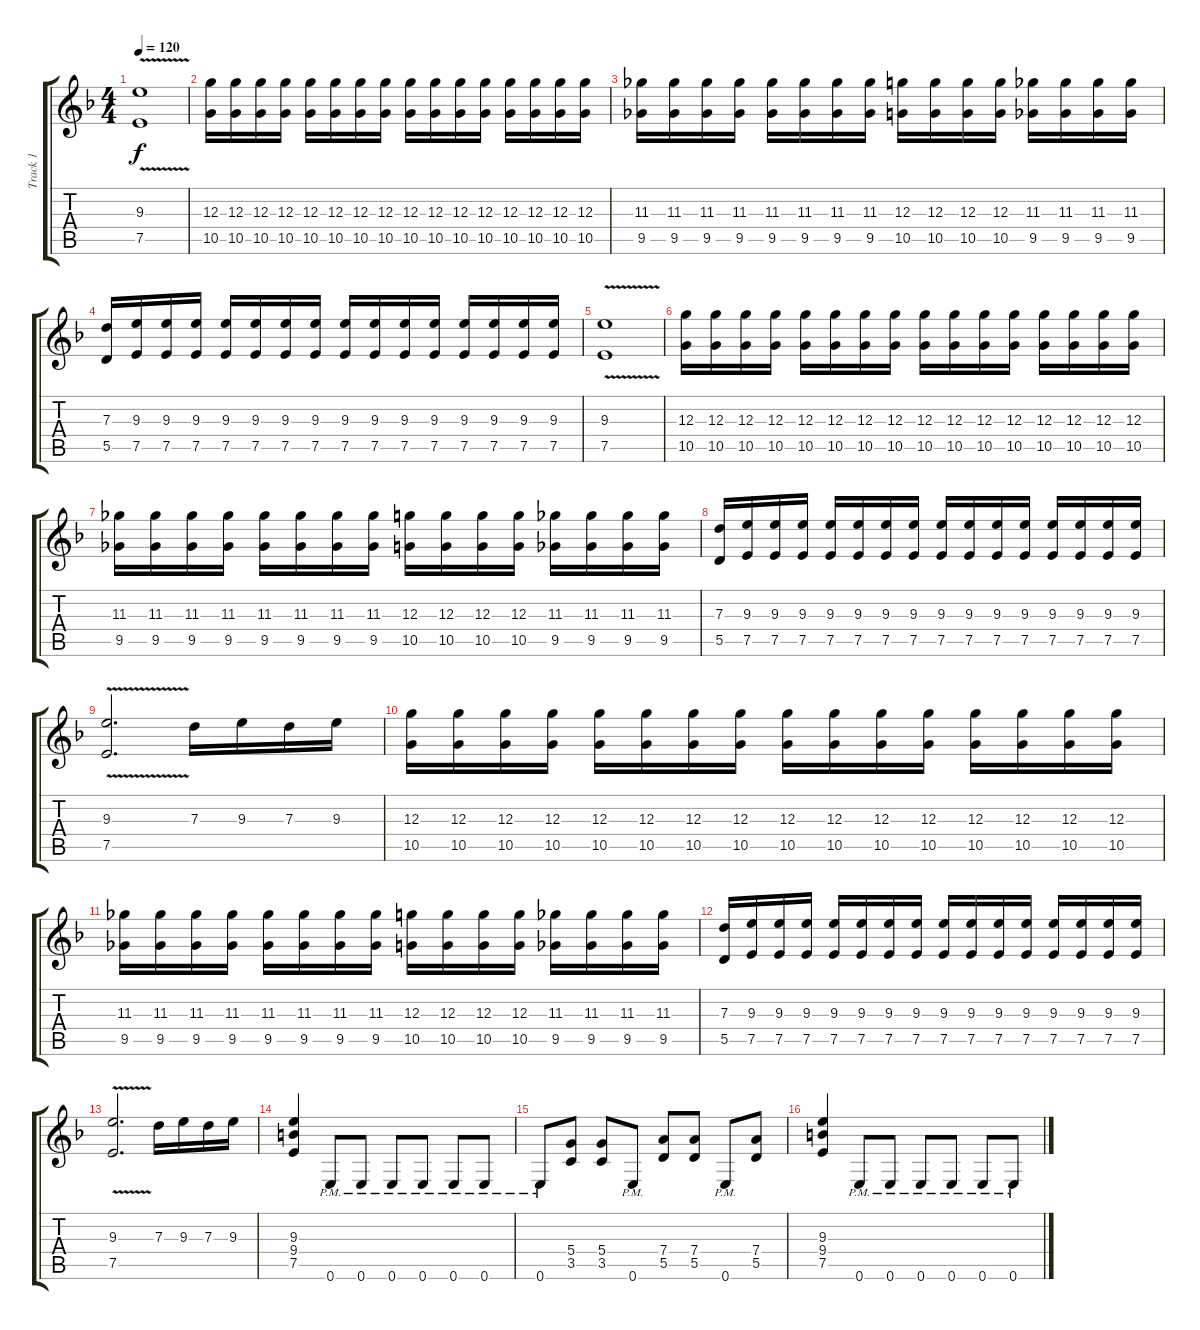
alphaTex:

\track ("Track 1" "Track 1") {instrument distortionguitar}
\staff {score tabs}
\tuning (E4 B3 G3 D3 A2 E2) {hide}
\ts (4 4)
\tempo 120
\clef g2
\ks f
(9.3{v} 7.5).1{dy f} |
(12.3 10.5).16 (12.3 10.5).16 (12.3 10.5).16 (12.3 10.5).16 (12.3 10.5).16 (12.3 10.5).16 (12.3 10.5).16 (12.3 10.5).16 (12.3 10.5).16 (12.3 10.5).16 (12.3 10.5).16 (12.3 10.5).16 (12.3 10.5).16 (12.3 10.5).16 (12.3 10.5).16 (12.3 10.5).16 |
(11.3 9.5).16 (11.3 9.5).16 (11.3 9.5).16 (11.3 9.5).16 (11.3 9.5).16 (11.3 9.5).16 (11.3 9.5).16 (11.3 9.5).16 (12.3 10.5).16 (12.3 10.5).16 (12.3 10.5).16 (12.3 10.5).16 (11.3 9.5).16 (11.3 9.5).16 (11.3 9.5).16 (11.3 9.5).16 |
(7.3 5.5).16 (9.3 7.5).16 (9.3 7.5).16 (9.3 7.5).16 (9.3 7.5).16 (9.3 7.5).16 (9.3 7.5).16 (9.3 7.5).16 (9.3 7.5).16 (9.3 7.5).16 (9.3 7.5).16 (9.3 7.5).16 (9.3 7.5).16 (9.3 7.5).16 (9.3 7.5).16 (9.3 7.5).16 |
(9.3{v} 7.5).1 |
(12.3 10.5).16 (12.3 10.5).16 (12.3 10.5).16 (12.3 10.5).16 (12.3 10.5).16 (12.3 10.5).16 (12.3 10.5).16 (12.3 10.5).16 (12.3 10.5).16 (12.3 10.5).16 (12.3 10.5).16 (12.3 10.5).16 (12.3 10.5).16 (12.3 10.5).16 (12.3 10.5).16 (12.3 10.5).16 |
(11.3 9.5).16 (11.3 9.5).16 (11.3 9.5).16 (11.3 9.5).16 (11.3 9.5).16 (11.3 9.5).16 (11.3 9.5).16 (11.3 9.5).16 (12.3 10.5).16 (12.3 10.5).16 (12.3 10.5).16 (12.3 10.5).16 (11.3 9.5).16 (11.3 9.5).16 (11.3 9.5).16 (11.3 9.5).16 |
(7.3 5.5).16 (9.3 7.5).16 (9.3 7.5).16 (9.3 7.5).16 (9.3 7.5).16 (9.3 7.5).16 (9.3 7.5).16 (9.3 7.5).16 (9.3 7.5).16 (9.3 7.5).16 (9.3 7.5).16 (9.3 7.5).16 (9.3 7.5).16 (9.3 7.5).16 (9.3 7.5).16 (9.3 7.5).16 |
(9.3{v} 7.5).2{d} 7.3.16 9.3.16 7.3.16 9.3.16 |
(12.3 10.5).16 (12.3 10.5).16 (12.3 10.5).16 (12.3 10.5).16 (12.3 10.5).16 (12.3 10.5).16 (12.3 10.5).16 (12.3 10.5).16 (12.3 10.5).16 (12.3 10.5).16 (12.3 10.5).16 (12.3 10.5).16 (12.3 10.5).16 (12.3 10.5).16 (12.3 10.5).16 (12.3 10.5).16 |
(11.3 9.5).16 (11.3 9.5).16 (11.3 9.5).16 (11.3 9.5).16 (11.3 9.5).16 (11.3 9.5).16 (11.3 9.5).16 (11.3 9.5).16 (12.3 10.5).16 (12.3 10.5).16 (12.3 10.5).16 (12.3 10.5).16 (11.3 9.5).16 (11.3 9.5).16 (11.3 9.5).16 (11.3 9.5).16 |
(7.3 5.5).16 (9.3 7.5).16 (9.3 7.5).16 (9.3 7.5).16 (9.3 7.5).16 (9.3 7.5).16 (9.3 7.5).16 (9.3 7.5).16 (9.3 7.5).16 (9.3 7.5).16 (9.3 7.5).16 (9.3 7.5).16 (9.3 7.5).16 (9.3 7.5).16 (9.3 7.5).16 (9.3 7.5).16 |
(9.3{v} 7.5).2{d} 7.3.16 9.3.16 7.3.16 9.3.16 |
(9.3 9.4 7.5).4 0.6{pm}.8 0.6{pm}.8 0.6{pm}.8 0.6{pm}.8 0.6{pm}.8 0.6{pm}.8 |
0.6{pm}.8 (5.4 3.5).8 (5.4 3.5).8 0.6{pm}.8 (7.4 5.5).8 (7.4 5.5).8 0.6{pm}.8 (7.4 5.5).8 |
(9.3 9.4 7.5).4 0.6{pm}.8 0.6{pm}.8 0.6{pm}.8 0.6{pm}.8 0.6{pm}.8 0.6{pm}.8
